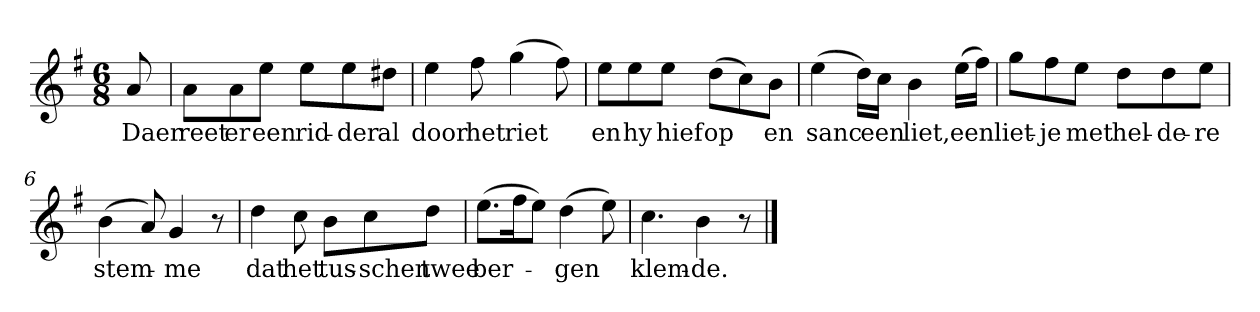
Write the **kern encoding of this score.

**kern	**text
*part1	*part1
*staff1	*staff1
*clefG2	*
*k[f#]	*
*G:	*
*M6/8	*
*MM120	*
=	=
8a	Daer
=1	=1
8a\L	reet
8a\	er
8ee\J	een
8ee\L	rid-
8ee\	-der
8dd#X\J	al
=2	=2
4ee	door
8ff#	het
(4gg	riet
8ff#)	.
=3	=3
8ee\L	en
8ee\	hy
8ee\J	hief
(8dd\L	op
8cc\)	.
8b\J	en
=4	=4
(4ee	sanc
16dd\LL)	.
16cc\JJ	een
4b	liet,
(16ee\LL	een
16ff#\JJ)	.
=5	=5
8gg\L	liet-
8ff#\	-je
8ee\J	met
8dd\L	hel-
8dd\	-de-
8ee\J	-re
=6	=6
(4b	stem-
8a)	.
4g	-me
8r	.
=7	=7
4dd	dat
8cc	het
8b\L	tus-
8cc\	-schen
8dd\J	twee
=8	=8
(8.ee\L	ber-
16ff#\K	.
8ee\J)	.
(4dd	-gen
8ee)	.
=9	=9
4.cc	klem-
4b	-de.
8r	.
==	==
*-	*-
